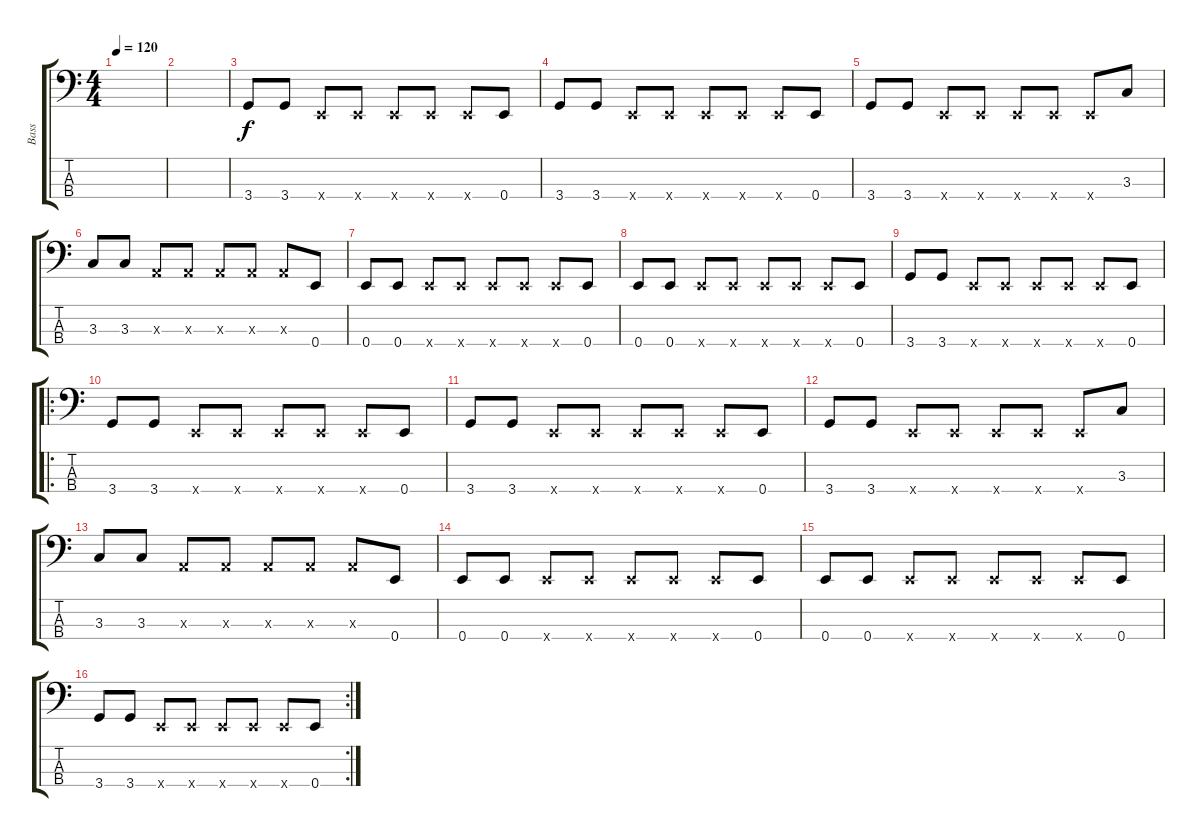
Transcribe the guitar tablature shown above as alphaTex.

\track ("Bass" "Bass") {instrument electricbasspick}
\staff {score tabs}
\tuning (G2 D2 A1 E1) {hide}
\ts (4 4)
\tempo 120
\clef f4
\ks c
|
|
3.4.8 3.4.8 0.4{x}.8 0.4{x}.8 0.4{x}.8 0.4{x}.8 0.4{x}.8 0.4.8 |
3.4.8 3.4.8 0.4{x}.8 0.4{x}.8 0.4{x}.8 0.4{x}.8 0.4{x}.8 0.4.8 |
3.4.8 3.4.8 0.4{x}.8 0.4{x}.8 0.4{x}.8 0.4{x}.8 0.4{x}.8 3.3.8 |
3.3.8 3.3.8 0.3{x}.8 0.3{x}.8 0.3{x}.8 0.3{x}.8 0.3{x}.8 0.4.8 |
0.4.8 0.4.8 0.4{x}.8 0.4{x}.8 0.4{x}.8 0.4{x}.8 0.4{x}.8 0.4.8 |
0.4.8 0.4.8 0.4{x}.8 0.4{x}.8 0.4{x}.8 0.4{x}.8 0.4{x}.8 0.4.8 |
3.4.8 3.4.8 0.4{x}.8 0.4{x}.8 0.4{x}.8 0.4{x}.8 0.4{x}.8 0.4.8 |
\ro
3.4.8 3.4.8 0.4{x}.8 0.4{x}.8 0.4{x}.8 0.4{x}.8 0.4{x}.8 0.4.8 |
3.4.8 3.4.8 0.4{x}.8 0.4{x}.8 0.4{x}.8 0.4{x}.8 0.4{x}.8 0.4.8 |
3.4.8 3.4.8 0.4{x}.8 0.4{x}.8 0.4{x}.8 0.4{x}.8 0.4{x}.8 3.3.8 |
3.3.8 3.3.8 0.3{x}.8 0.3{x}.8 0.3{x}.8 0.3{x}.8 0.3{x}.8 0.4.8 |
0.4.8 0.4.8 0.4{x}.8 0.4{x}.8 0.4{x}.8 0.4{x}.8 0.4{x}.8 0.4.8 |
0.4.8 0.4.8 0.4{x}.8 0.4{x}.8 0.4{x}.8 0.4{x}.8 0.4{x}.8 0.4.8 |
\rc 2
3.4.8 3.4.8 0.4{x}.8 0.4{x}.8 0.4{x}.8 0.4{x}.8 0.4{x}.8 0.4.8
